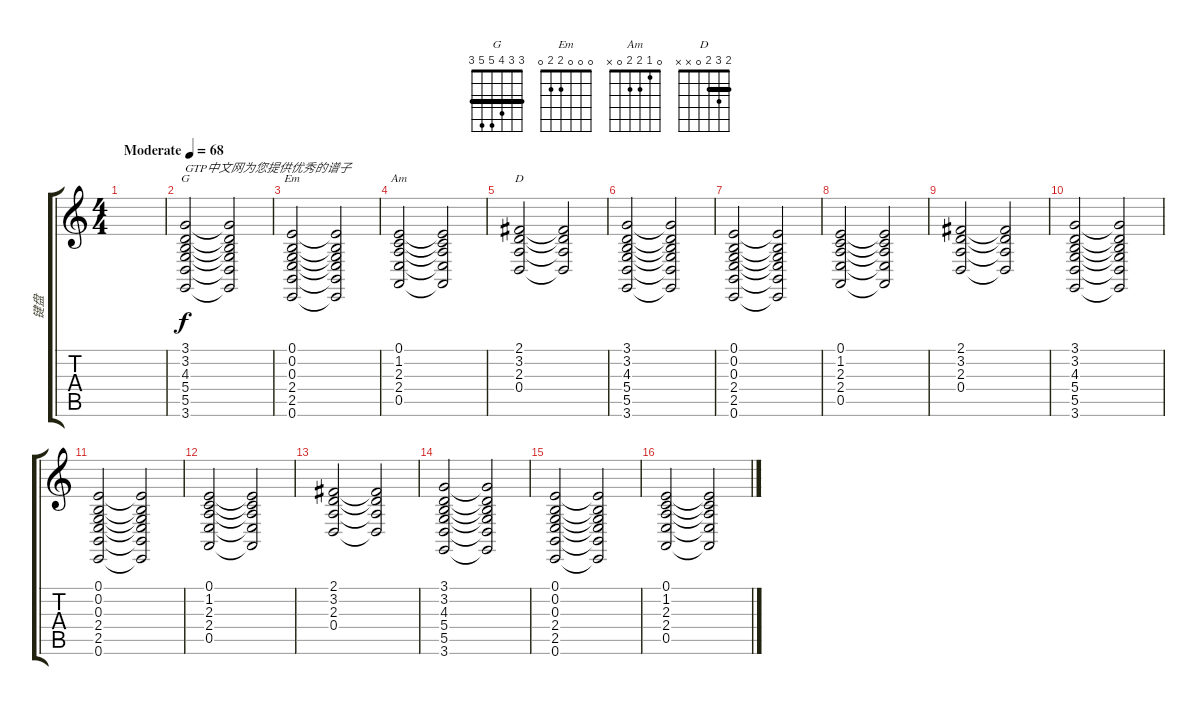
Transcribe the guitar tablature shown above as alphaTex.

\track ("键盘" "键盘") {instrument stringensemble1}
\staff {score tabs}
\tuning (E4 B3 G3 D3 A2 E2) {hide}
\chord ("G" 3 3 4 5 5 3) {barre 3}
\chord ("Em" 0 0 0 2 2 0)
\chord ("Am" 0 1 2 2 0 x)
\chord ("D" 2 3 2 0 x x) {barre 2}
\ts (4 4)
\tempo (68 "Moderate")
\clef g2
\ks c
|
(3.1 3.2 4.3 5.4 5.5 3.6).2{ch "G" txt "GTP中文网为您提供优秀的谱子"} (3.1{t} 3.2{t} 4.3{t} 5.4{t} 5.5{t} 3.6{t}).2 |
(0.1 0.2 0.3 2.4 2.5 0.6).2{ch "Em"} (0.1{t} 0.2{t} 0.3{t} 2.4{t} 2.5{t} 0.6{t}).2 |
(0.1 1.2 2.3 2.4 0.5).2{ch "Am"} (0.1{t} 1.2{t} 2.3{t} 2.4{t} 0.5{t}).2 |
(2.1 3.2 2.3 0.4).2{ch "D"} (2.1{t} 3.2{t} 2.3{t} 0.4{t}).2 |
(3.1 3.2 4.3 5.4 5.5 3.6).2 (3.1{t} 3.2{t} 4.3{t} 5.4{t} 5.5{t} 3.6{t}).2 |
(0.1 0.2 0.3 2.4 2.5 0.6).2 (0.1{t} 0.2{t} 0.3{t} 2.4{t} 2.5{t} 0.6{t}).2 |
(0.1 1.2 2.3 2.4 0.5).2 (0.1{t} 1.2{t} 2.3{t} 2.4{t} 0.5{t}).2 |
(2.1 3.2 2.3 0.4).2 (2.1{t} 3.2{t} 2.3{t} 0.4{t}).2 |
(3.1 3.2 4.3 5.4 5.5 3.6).2 (3.1{t} 3.2{t} 4.3{t} 5.4{t} 5.5{t} 3.6{t}).2 |
(0.1 0.2 0.3 2.4 2.5 0.6).2 (0.1{t} 0.2{t} 0.3{t} 2.4{t} 2.5{t} 0.6{t}).2 |
(0.1 1.2 2.3 2.4 0.5).2 (0.1{t} 1.2{t} 2.3{t} 2.4{t} 0.5{t}).2 |
(2.1 3.2 2.3 0.4).2 (2.1{t} 3.2{t} 2.3{t} 0.4{t}).2 |
(3.1 3.2 4.3 5.4 5.5 3.6).2 (3.1{t} 3.2{t} 4.3{t} 5.4{t} 5.5{t} 3.6{t}).2 |
(0.1 0.2 0.3 2.4 2.5 0.6).2 (0.1{t} 0.2{t} 0.3{t} 2.4{t} 2.5{t} 0.6{t}).2 |
(0.1 1.2 2.3 2.4 0.5).2 (0.1{t} 1.2{t} 2.3{t} 2.4{t} 0.5{t}).2
